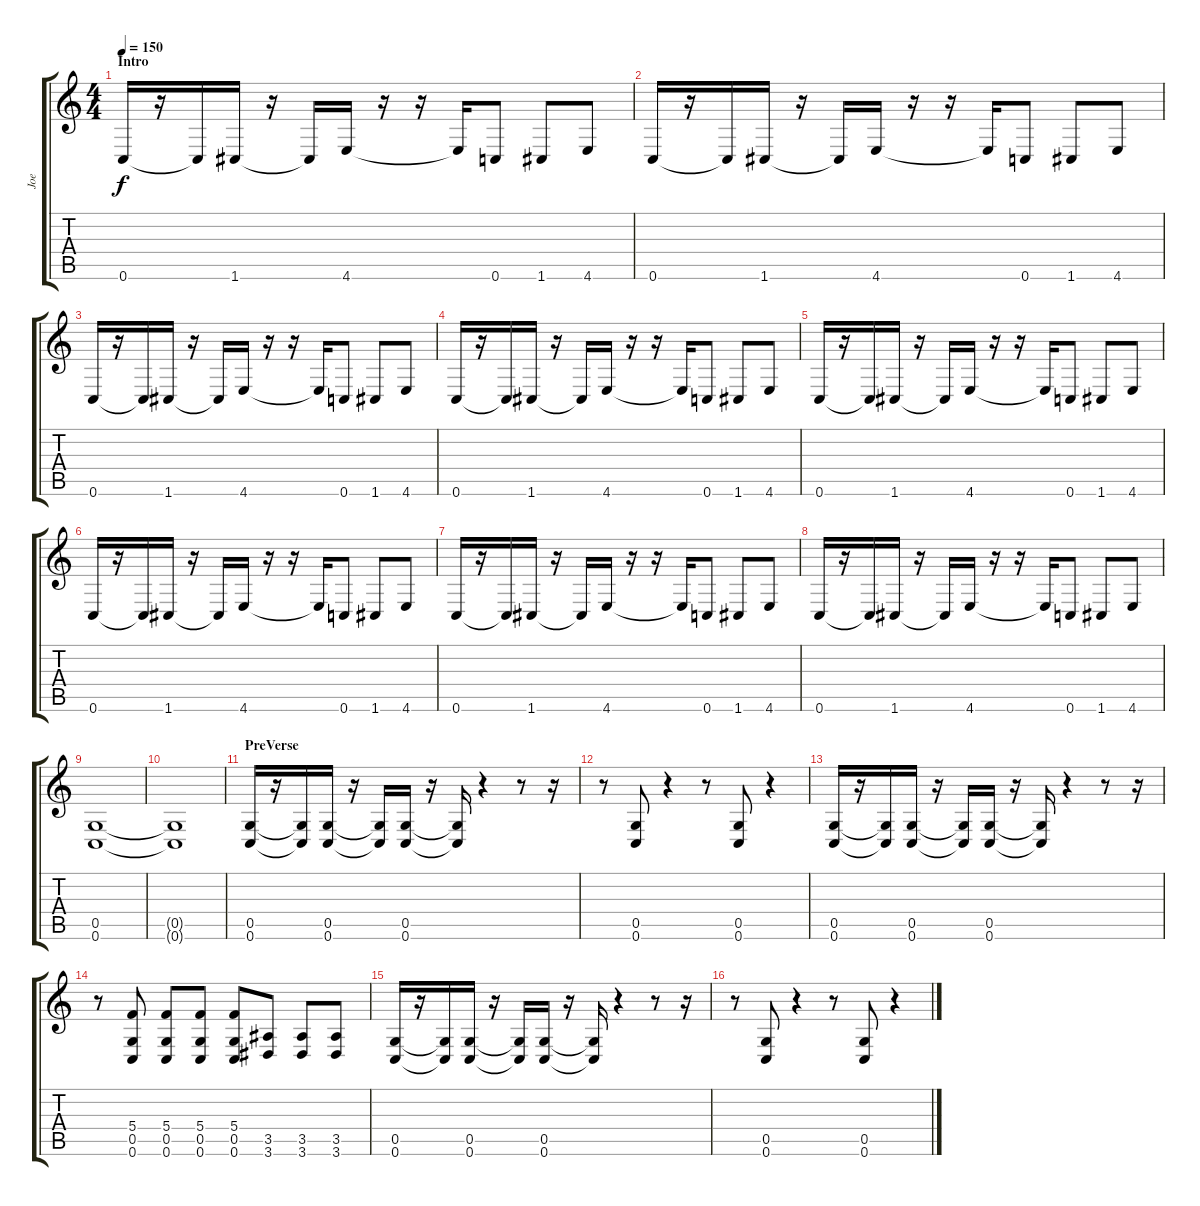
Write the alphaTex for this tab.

\track ("Joe" "Joe") {instrument distortionguitar}
\staff {score tabs}
\tuning (D4 A3 F3 C3 G2 C2) {hide}
\ts (4 4)
\section ("" "Intro")
\tempo 150
\clef g2
\ks c
0.6.16{dy f instrument distortionguitar} r.16 0.6{t}.16 1.6.16 r.16 1.6{t}.16 4.6.16 r.16 r.16 4.6{t}.16 0.6.8 1.6.8 4.6.8 |
0.6.16 r.16 0.6{t}.16 1.6.16 r.16 1.6{t}.16 4.6.16 r.16 r.16 4.6{t}.16 0.6.8 1.6.8 4.6.8 |
0.6.16 r.16 0.6{t}.16 1.6.16 r.16 1.6{t}.16 4.6.16 r.16 r.16 4.6{t}.16 0.6.8 1.6.8 4.6.8 |
0.6.16 r.16 0.6{t}.16 1.6.16 r.16 1.6{t}.16 4.6.16 r.16 r.16 4.6{t}.16 0.6.8 1.6.8 4.6.8 |
0.6.16 r.16 0.6{t}.16 1.6.16 r.16 1.6{t}.16 4.6.16 r.16 r.16 4.6{t}.16 0.6.8 1.6.8 4.6.8 |
0.6.16 r.16 0.6{t}.16 1.6.16 r.16 1.6{t}.16 4.6.16 r.16 r.16 4.6{t}.16 0.6.8 1.6.8 4.6.8 |
0.6.16 r.16 0.6{t}.16 1.6.16 r.16 1.6{t}.16 4.6.16 r.16 r.16 4.6{t}.16 0.6.8 1.6.8 4.6.8 |
0.6.16 r.16 0.6{t}.16 1.6.16 r.16 1.6{t}.16 4.6.16 r.16 r.16 4.6{t}.16 0.6.8 1.6.8 4.6.8 |
(0.5 0.6).1 |
(0.5{t} 0.6{t}).1 |
\section ("" "PreVerse")
(0.5 0.6).16 r.16 (0.5{t} 0.6{t}).16 (0.5 0.6).16 r.16 (0.5{t} 0.6{t}).16 (0.5 0.6).16 r.16 (0.5{t} 0.6{t}).16 r.4 r.8 r.16 |
r.8 (0.5 0.6).8 r.4 r.8 (0.5 0.6).8 r.4 |
(0.5 0.6).16 r.16 (0.5{t} 0.6{t}).16 (0.5 0.6).16 r.16 (0.5{t} 0.6{t}).16 (0.5 0.6).16 r.16 (0.5{t} 0.6{t}).16 r.4 r.8 r.16 |
r.8 (5.4 0.5 0.6).8 (5.4 0.5 0.6).8 (5.4 0.5 0.6).8 (5.4 0.5 0.6).8 (3.5 3.6).8 (3.5 3.6).8 (3.5 3.6).8 |
(0.5 0.6).16 r.16 (0.5{t} 0.6{t}).16 (0.5 0.6).16 r.16 (0.5{t} 0.6{t}).16 (0.5 0.6).16 r.16 (0.5{t} 0.6{t}).16 r.4 r.8 r.16 |
r.8 (0.5 0.6).8 r.4 r.8 (0.5 0.6).8 r.4
